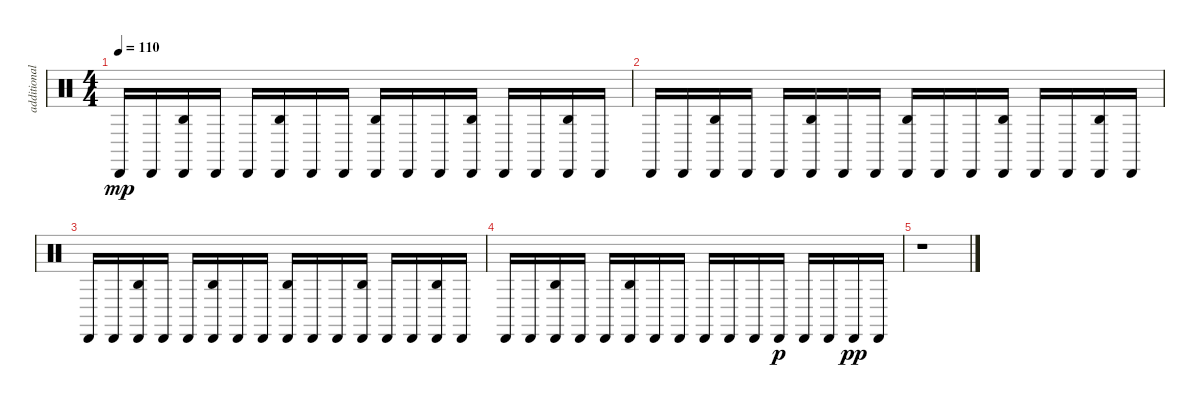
\track ("additional drums" "additional") {instrument percussion}
\staff {score}
\articulation defaults
\ts (4 4)
\tempo 110
\clef neutral
\ks c "Cabasa (hit)".16{dy mp} "Cabasa (hit)".16
("Agogo high (hit)" "Cabasa (hit)").16 "Cabasa (hit)".16 "Cabasa (hit)".16 ("Agogo high (hit)" "Cabasa (hit)").16 "Cabasa (hit)".16 "Cabasa (hit)".16 ("Agogo high (hit)" "Cabasa (hit)").16 "Cabasa (hit)".16 "Cabasa (hit)".16 ("Agogo high (hit)" "Cabasa (hit)").16 "Cabasa (hit)".16 "Cabasa (hit)".16 ("Agogo high (hit)" "Cabasa (hit)").16 "Cabasa (hit)".16 |
"Cabasa (hit)".16 "Cabasa (hit)".16 ("Agogo high (hit)" "Cabasa (hit)").16 "Cabasa (hit)".16 "Cabasa (hit)".16 ("Agogo high (hit)" "Cabasa (hit)").16 "Cabasa (hit)".16 "Cabasa (hit)".16 ("Agogo high (hit)" "Cabasa (hit)").16 "Cabasa (hit)".16 "Cabasa (hit)".16 ("Agogo high (hit)" "Cabasa (hit)").16 "Cabasa (hit)".16 "Cabasa (hit)".16 ("Agogo high (hit)" "Cabasa (hit)").16 "Cabasa (hit)".16 |
"Cabasa (hit)".16 "Cabasa (hit)".16 ("Agogo high (hit)" "Cabasa (hit)").16 "Cabasa (hit)".16 "Cabasa (hit)".16 ("Agogo high (hit)" "Cabasa (hit)").16 "Cabasa (hit)".16 "Cabasa (hit)".16 ("Agogo high (hit)" "Cabasa (hit)").16 "Cabasa (hit)".16 "Cabasa (hit)".16 ("Agogo high (hit)" "Cabasa (hit)").16 "Cabasa (hit)".16 "Cabasa (hit)".16 ("Agogo high (hit)" "Cabasa (hit)").16 "Cabasa (hit)".16 |
"Cabasa (hit)".16 "Cabasa (hit)".16 ("Agogo high (hit)" "Cabasa (hit)").16 "Cabasa (hit)".16 "Cabasa (hit)".16 ("Agogo high (hit)" "Cabasa (hit)").16 "Cabasa (hit)".16 "Cabasa (hit)".16 "Cabasa (hit)".16 "Cabasa (hit)".16 "Cabasa (hit)".16 "Cabasa (hit)".16{dy p} "Cabasa (hit)".16 "Cabasa (hit)".16 "Cabasa (hit)".16{dy pp} "Cabasa (hit)".16 |
r.1
